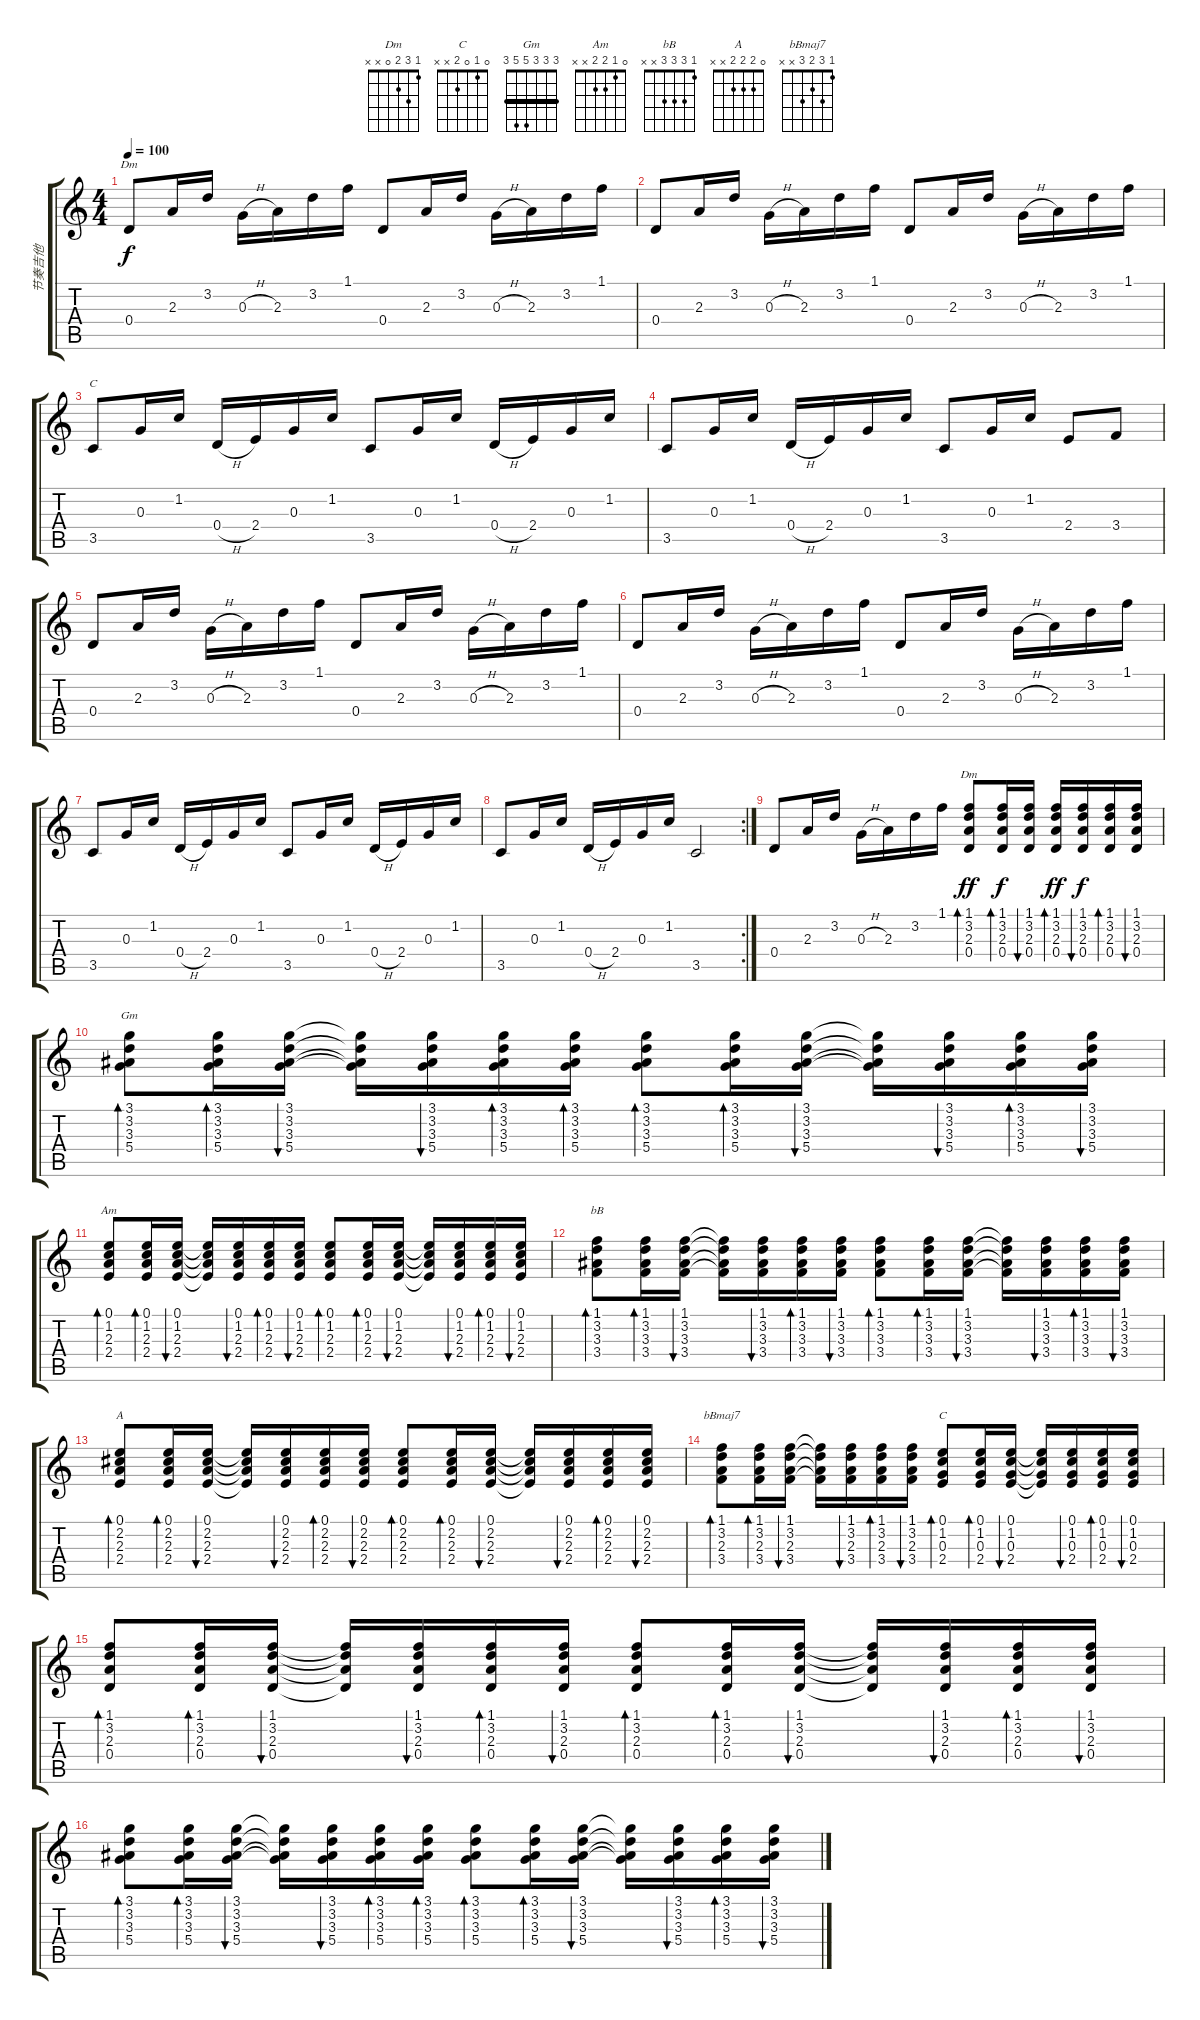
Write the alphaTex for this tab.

\track ("节奏吉他" "节奏吉他") {instrument acousticguitarsteel}
\staff {score tabs}
\tuning (E4 B3 G3 D3 A2 E2) {hide}
\chord ("Dm" x x x 0 x x)
\chord ("C" x x x x 3 x)
\chord ("Dm" 1 3 2 0 x x)
\chord ("Gm" 3 3 3 5 5 3) {barre 3}
\chord ("Am" 0 1 2 2 x x)
\chord ("bB" 1 3 3 3 x x)
\chord ("A" 0 2 2 2 x x)
\chord ("bBmaj7" 1 3 2 3 x x)
\chord ("C" 0 1 0 2 x x)
\ts (4 4)
\tempo 100
\clef g2
\ks c
0.4.8{ch "Dm" dy f} 2.3.16 3.2.16 0.3{h}.16 2.3.16 3.2.16 1.1.16 0.4.8 2.3.16 3.2.16 0.3{h}.16 2.3.16 3.2.16 1.1.16 |
0.4.8 2.3.16 3.2.16 0.3{h}.16 2.3.16 3.2.16 1.1.16 0.4.8 2.3.16 3.2.16 0.3{h}.16 2.3.16 3.2.16 1.1.16 |
3.5.8{ch "C"} 0.3.16 1.2.16 0.4{h}.16 2.4.16 0.3.16 1.2.16 3.5.8 0.3.16 1.2.16 0.4{h}.16 2.4.16 0.3.16 1.2.16 |
3.5.8 0.3.16 1.2.16 0.4{h}.16 2.4.16 0.3.16 1.2.16 3.5.8 0.3.16 1.2.16 2.4.8 3.4.8 |
0.4.8 2.3.16 3.2.16 0.3{h}.16 2.3.16 3.2.16 1.1.16 0.4.8 2.3.16 3.2.16 0.3{h}.16 2.3.16 3.2.16 1.1.16 |
0.4.8 2.3.16 3.2.16 0.3{h}.16 2.3.16 3.2.16 1.1.16 0.4.8 2.3.16 3.2.16 0.3{h}.16 2.3.16 3.2.16 1.1.16 |
3.5.8 0.3.16 1.2.16 0.4{h}.16 2.4.16 0.3.16 1.2.16 3.5.8 0.3.16 1.2.16 0.4{h}.16 2.4.16 0.3.16 1.2.16 |
\rc 2
3.5.8 0.3.16 1.2.16 0.4{h}.16 2.4.16 0.3.16 1.2.16 3.5.2 |
0.4.8 2.3.16 3.2.16 0.3{h}.16 2.3.16 3.2.16 1.1.16 (1.1 3.2 2.3 0.4).8{bd 60 ch "Dm" dy ff} (1.1 3.2 2.3 0.4).16{bd 60 dy f} (1.1 3.2 2.3 0.4).16{bu 60} (1.1 3.2 2.3 0.4).16{bd 60 dy ff} (1.1 3.2 2.3 0.4).16{bu 60 dy f} (1.1 3.2 2.3 0.4).16{bd 60} (1.1 3.2 2.3 0.4).16{bu 60} |
(3.1 3.2 3.3 5.4).8{bd 60 ch "Gm"} (3.1 3.2 3.3 5.4).16{bd 60} (3.1 3.2 3.3 5.4).16{bu 60} (3.1{t} 3.2{t} 3.3{t} 5.4{t}).16 (3.1 3.2 3.3 5.4).16{bu 60} (3.1 3.2 3.3 5.4).16{bd 60} (3.1 3.2 3.3 5.4).16{bd 60} (3.1 3.2 3.3 5.4).8{bd 60} (3.1 3.2 3.3 5.4).16{bd 60} (3.1 3.2 3.3 5.4).16{bu 60} (3.1{t} 3.2{t} 3.3{t} 5.4{t}).16 (3.1 3.2 3.3 5.4).16{bu 60} (3.1 3.2 3.3 5.4).16{bd 60} (3.1 3.2 3.3 5.4).16{bu 60} |
(0.1 1.2 2.3 2.4).8{bd 60 ch "Am"} (0.1 1.2 2.3 2.4).16{bd 60} (0.1 1.2 2.3 2.4).16{bu 60} (0.1{t} 1.2{t} 2.3{t} 2.4{t}).16 (0.1 1.2 2.3 2.4).16{bu 60} (0.1 1.2 2.3 2.4).16{bd 60} (0.1 1.2 2.3 2.4).16{bu 60} (0.1 1.2 2.3 2.4).8{bd 60} (0.1 1.2 2.3 2.4).16{bd 60} (0.1 1.2 2.3 2.4).16{bu 60} (0.1{t} 1.2{t} 2.3{t} 2.4{t}).16 (0.1 1.2 2.3 2.4).16{bu 60} (0.1 1.2 2.3 2.4).16{bd 60} (0.1 1.2 2.3 2.4).16{bu 60} |
(1.1 3.2 3.3 3.4).8{bd 60 ch "bB"} (1.1 3.2 3.3 3.4).16{bd 60} (1.1 3.2 3.3 3.4).16{bu 60} (1.1{t} 3.2{t} 3.3{t} 3.4{t}).16 (1.1 3.2 3.3 3.4).16{bu 60} (1.1 3.2 3.3 3.4).16{bd 60} (1.1 3.2 3.3 3.4).16{bu 60} (1.1 3.2 3.3 3.4).8{bd 60} (1.1 3.2 3.3 3.4).16{bd 60} (1.1 3.2 3.3 3.4).16{bu 60} (1.1{t} 3.2{t} 3.3{t} 3.4{t}).16 (1.1 3.2 3.3 3.4).16{bu 60} (1.1 3.2 3.3 3.4).16{bd 60} (1.1 3.2 3.3 3.4).16{bu 60} |
(0.1 2.2 2.3 2.4).8{bd 60 ch "A"} (0.1 2.2 2.3 2.4).16{bd 60} (0.1 2.2 2.3 2.4).16{bu 60} (0.1{t} 2.2{t} 2.3{t} 2.4{t}).16 (0.1 2.2 2.3 2.4).16{bu 60} (0.1 2.2 2.3 2.4).16{bd 60} (0.1 2.2 2.3 2.4).16{bu 60} (0.1 2.2 2.3 2.4).8{bd 60} (0.1 2.2 2.3 2.4).16{bd 60} (0.1 2.2 2.3 2.4).16{bu 60} (0.1{t} 2.2{t} 2.3{t} 2.4{t}).16 (0.1 2.2 2.3 2.4).16{bu 60} (0.1 2.2 2.3 2.4).16{bd 60} (0.1 2.2 2.3 2.4).16{bu 60} |
(1.1 3.2 2.3 3.4).8{bd 60 ch "bBmaj7"} (1.1 3.2 2.3 3.4).16{bd 60} (1.1 3.2 2.3 3.4).16{bu 60} (1.1{t} 3.2{t} 2.3{t} 3.4{t}).16 (1.1 3.2 2.3 3.4).16{bu 60} (1.1 3.2 2.3 3.4).16{bd 60} (1.1 3.2 2.3 3.4).16{bu 60} (0.1 1.2 0.3 2.4).8{bd 60 ch "C"} (0.1 1.2 0.3 2.4).16{bd 60} (0.1 1.2 0.3 2.4).16{bu 60} (0.1{t} 1.2{t} 0.3{t} 2.4{t}).16 (0.1 1.2 0.3 2.4).16{bu 60} (0.1 1.2 0.3 2.4).16{bd 60} (0.1 1.2 0.3 2.4).16{bu 60} |
(1.1 3.2 2.3 0.4).8{bd 60} (1.1 3.2 2.3 0.4).16{bd 60} (1.1 3.2 2.3 0.4).16{bu 60} (1.1{t} 3.2{t} 2.3{t} 0.4{t}).16 (1.1 3.2 2.3 0.4).16{bu 60} (1.1 3.2 2.3 0.4).16{bd 60} (1.1 3.2 2.3 0.4).16{bu 60} (1.1 3.2 2.3 0.4).8{bd 60} (1.1 3.2 2.3 0.4).16{bd 60} (1.1 3.2 2.3 0.4).16{bu 60} (1.1{t} 3.2{t} 2.3{t} 0.4{t}).16 (1.1 3.2 2.3 0.4).16{bu 60} (1.1 3.2 2.3 0.4).16{bd 60} (1.1 3.2 2.3 0.4).16{bu 60} |
(3.1 3.2 3.3 5.4).8{bd 60} (3.1 3.2 3.3 5.4).16{bd 60} (3.1 3.2 3.3 5.4).16{bu 60} (3.1{t} 3.2{t} 3.3{t} 5.4{t}).16 (3.1 3.2 3.3 5.4).16{bu 60} (3.1 3.2 3.3 5.4).16{bd 60} (3.1 3.2 3.3 5.4).16{bd 60} (3.1 3.2 3.3 5.4).8{bd 60} (3.1 3.2 3.3 5.4).16{bd 60} (3.1 3.2 3.3 5.4).16{bu 60} (3.1{t} 3.2{t} 3.3{t} 5.4{t}).16 (3.1 3.2 3.3 5.4).16{bu 60} (3.1 3.2 3.3 5.4).16{bd 60} (3.1 3.2 3.3 5.4).16{bu 60}
